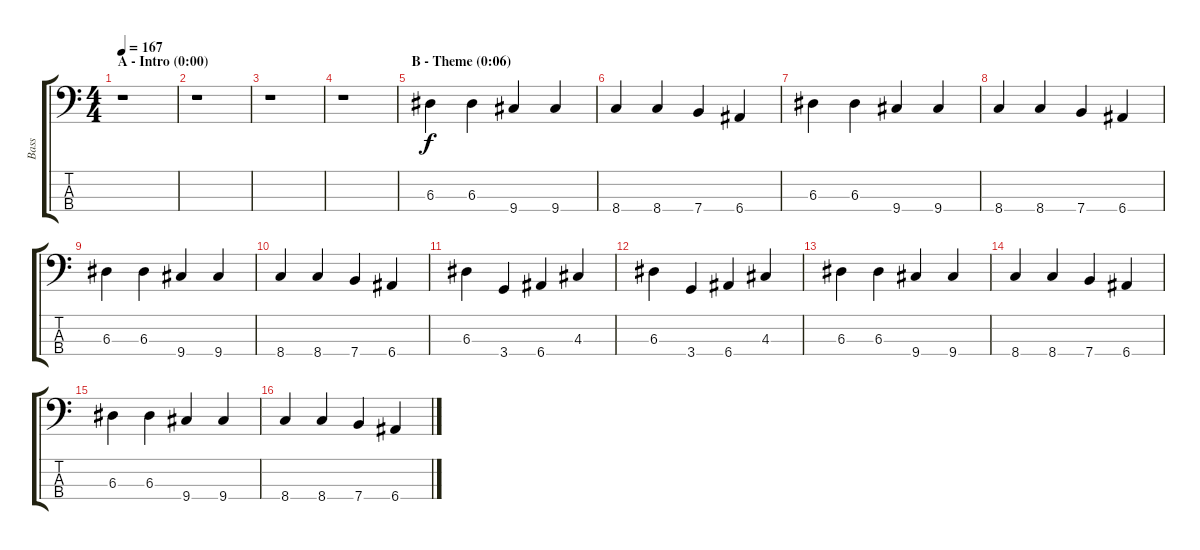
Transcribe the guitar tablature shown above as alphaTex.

\track ("Bass" "Bass") {instrument electricbasspick}
\staff {score tabs}
\tuning (G2 D2 A1 E1) {hide}
\ts (4 4)
\section ("" "A - Intro (0:00)")
\tempo 167
\clef f4
\ks c
r.1{dy f instrument electricbasspick} |
r.1 |
r.1 |
r.1 |
\section ("" "B - Theme (0:06)")
6.3.4 6.3.4 9.4.4 9.4.4 |
8.4.4 8.4.4 7.4.4 6.4.4 |
6.3.4 6.3.4 9.4.4 9.4.4 |
8.4.4 8.4.4 7.4.4 6.4.4 |
6.3.4 6.3.4 9.4.4 9.4.4 |
8.4.4 8.4.4 7.4.4 6.4.4 |
6.3.4 3.4.4 6.4.4 4.3.4 |
6.3.4 3.4.4 6.4.4 4.3.4 |
6.3.4 6.3.4 9.4.4 9.4.4 |
8.4.4 8.4.4 7.4.4 6.4.4 |
6.3.4 6.3.4 9.4.4 9.4.4 |
8.4.4 8.4.4 7.4.4 6.4.4
